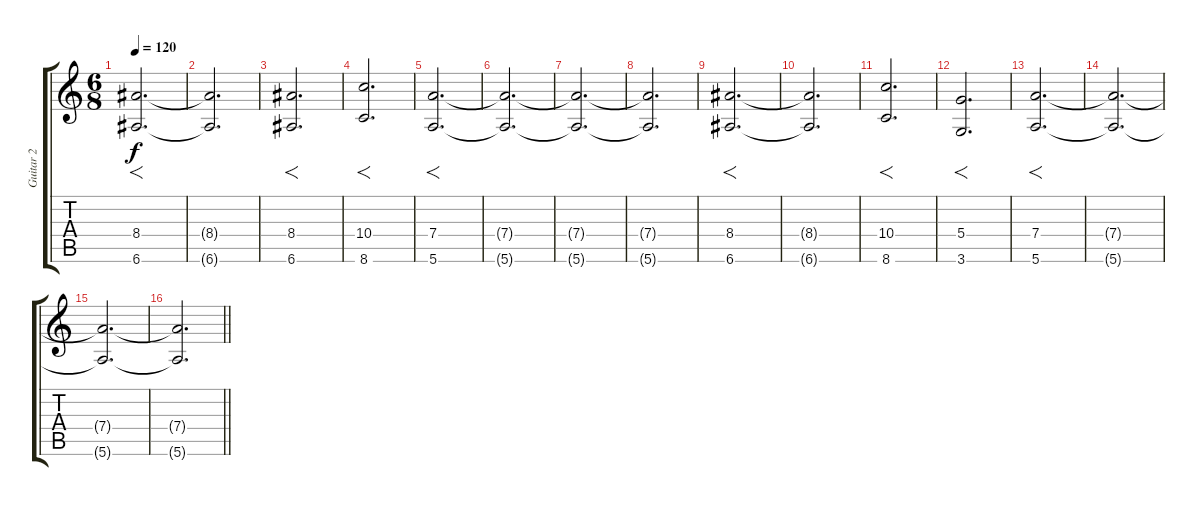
\track ("Guitar 2" "Guitar 2") {instrument electricguitarclean}
\staff {score tabs}
\tuning (E4 B3 G3 D3 A2 E2) {hide}
\ts (6 8)
\tempo 120
\clef g2
\ks c
(8.4 6.6).2{f d dy f} |
(8.4{t} 6.6{t}).2{d} |
(8.4 6.6).2{f d} |
(10.4 8.6).2{f d} |
(7.4 5.6).2{f d} |
(7.4{t} 5.6{t}).2{d} |
(7.4{t} 5.6{t}).2{d} |
(7.4{t} 5.6{t}).2{d} |
(8.4 6.6).2{f d} |
(8.4{t} 6.6{t}).2{d} |
(10.4 8.6).2{f d} |
(5.4 3.6).2{f d} |
(7.4 5.6).2{f d} |
(7.4{t} 5.6{t}).2{d} |
(7.4{t} 5.6{t}).2{d} |
\barLineRight lightlight
(7.4{t} 5.6{t}).2{d}
